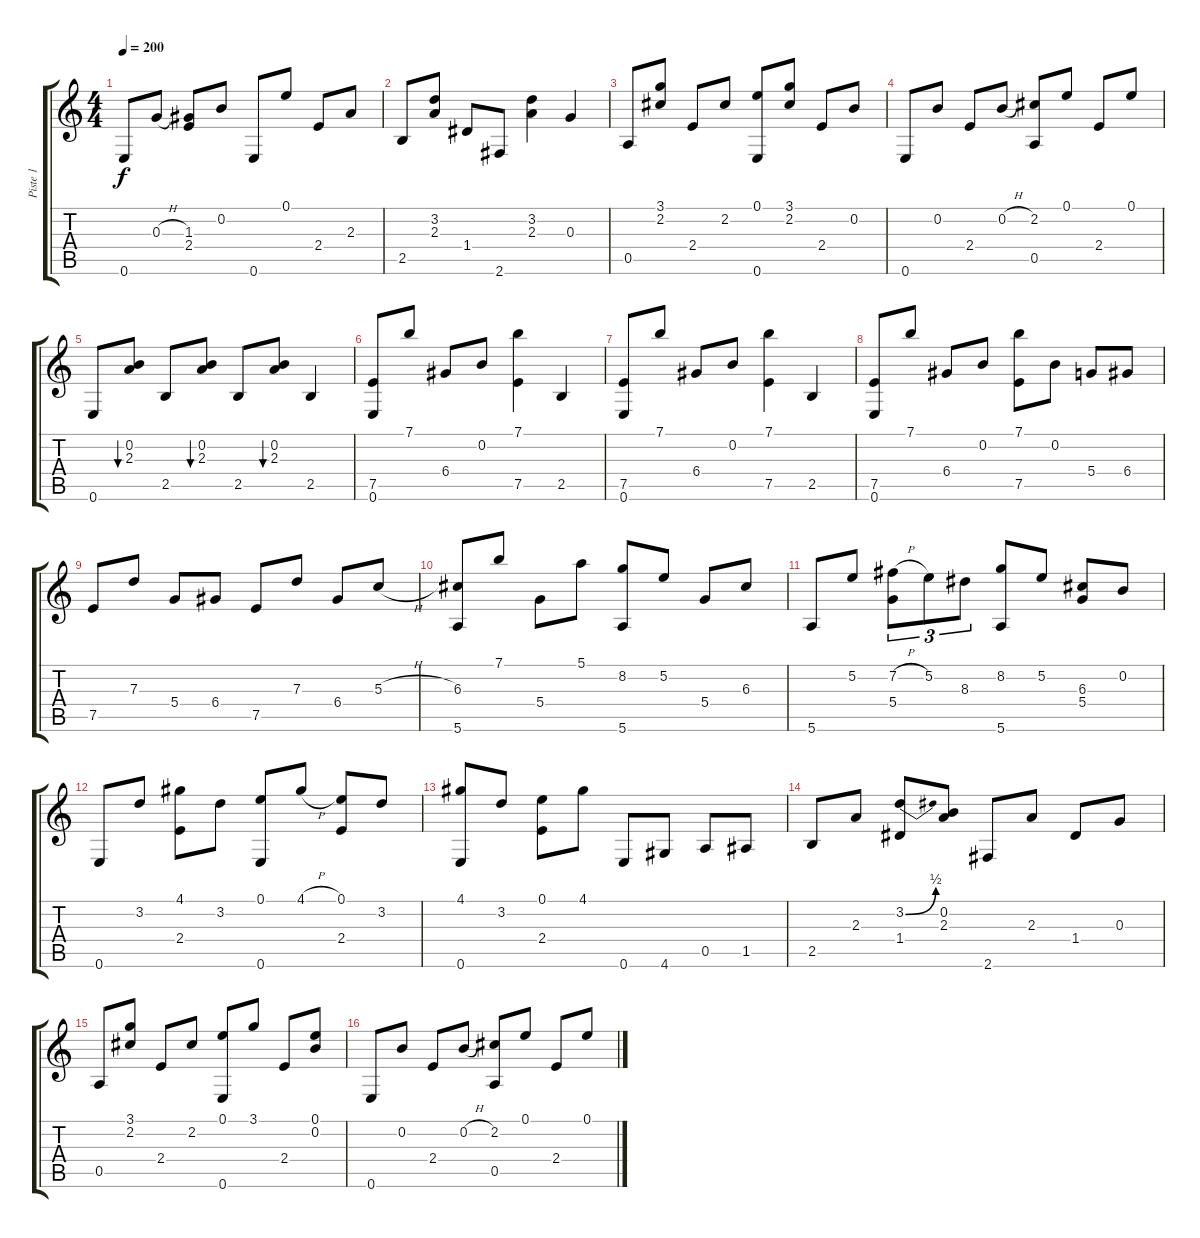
\track ("Piste 1" "Piste 1") {instrument acousticguitarsteel}
\staff {score tabs}
\tuning (E4 B3 G3 D3 A2 E2) {hide}
\ts (4 4)
\tempo 200
\clef g2
\ks c
0.6.8{dy f} 0.3{h}.8 (1.3 2.4).8 0.2.8 0.6.8 0.1.8 2.4.8 2.3.8 |
2.5.8 (3.2 2.3).8 1.4.8 2.6.8 (3.2 2.3).4 0.3.4 |
0.5.8 (3.1 2.2).8 2.4.8 2.2.8 (0.1 0.6).8 (3.1 2.2).8 2.4.8 0.2.8 |
0.6.8 0.2.8 2.4.8 0.2{h}.8 (2.2 0.5).8 0.1.8 2.4.8 0.1.8 |
0.6.8 (0.2 2.3).8{bu 240} 2.5.8 (0.2 2.3).8{bu 240} 2.5.8 (0.2 2.3).8{bu 240} 2.5.4 |
(7.5 0.6).8 7.1.8 6.4.8 0.2.8 (7.1 7.5).4 2.5.4 |
(7.5 0.6).8 7.1.8 6.4.8 0.2.8 (7.1 7.5).4 2.5.4 |
(7.5 0.6).8 7.1.8 6.4.8 0.2.8 (7.1 7.5).8 0.2.8 5.4.8 6.4.8 |
7.5.8 7.3.8 5.4.8 6.4.8 7.5.8 7.3.8 6.4.8 5.3{h}.8 |
(6.3 5.6).8 7.1.8 5.4.8 5.1.8 (8.2 5.6).8 5.2.8 5.4.8 6.3.8 |
5.6.8 5.2.8 (7.2{h} 5.4).8{tu (3 2)} 5.2.8{tu (3 2)} 8.3.8{tu (3 2)} (8.2 5.6).8 5.2.8 (6.3 5.4).8 0.2.8 |
0.6.8 3.2.8 (4.1 2.4).8 3.2.8 (0.1 0.6).8 4.1{h}.8 (0.1 2.4).8 3.2.8 |
(4.1 0.6).8 3.2.8 (0.1 2.4).8 4.1.8 0.6.8 4.6.8 0.5.8 1.5.8 |
2.5.8 2.3.8 (3.2{be (bend 0 0 60 2)} 1.4).8 (0.2 2.3).8 2.6.8 2.3.8 1.4.8 0.3.8 |
0.5.8 (3.1 2.2).8 2.4.8 2.2.8 (0.1 0.6).8 3.1.8 2.4.8 (0.1 0.2).8 |
0.6.8 0.2.8 2.4.8 0.2{h}.8 (2.2 0.5).8 0.1.8 2.4.8 0.1.8
